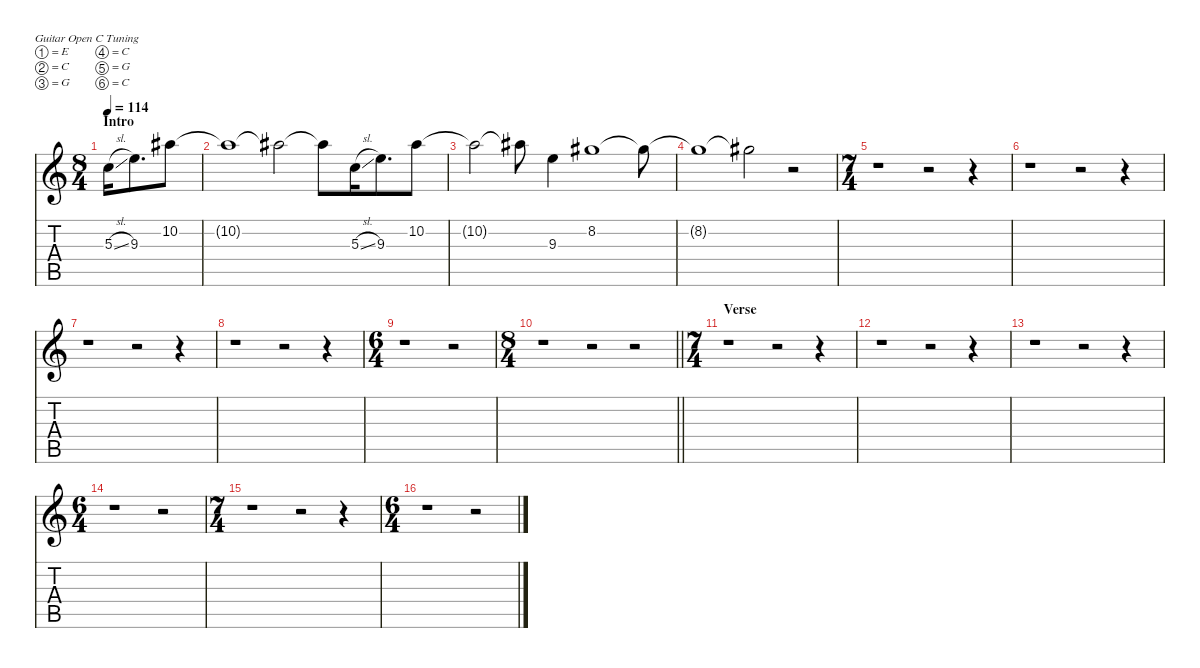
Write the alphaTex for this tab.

\defaultSystemsLayout 4
\hideDynamics
\bracketExtendMode nobrackets
\singleTrackTrackNamePolicy hidden
\multiTrackTrackNamePolicy hidden
\firstSystemTrackNameMode fullname
\firstSystemTrackNameOrientation horizontal
\otherSystemsTrackNameOrientation horizontal
\track ("GTR Jazz" "jz.guit.") {instrument electricguitarjazz}
\staff {score tabs}
\tuning (E4 C4 G3 C3 G2 C2)
\ts (8 4)
\beaming (8 4 4 4 4)
\section ("" "Intro")
\ac
\tempo 114
\clef g2
\ks c
5.3{sl}.16{dy f instrument electricguitarjazz beam Down} 9.3.8{d beam Down} 10.2{acc #}.8{beam Down} |
10.2{t acc #}.1{beam Down} 10.2{t acc #}.2{beam Down} 10.2{t acc #}.8{beam Down} 5.3{sl}.16{beam Down} 9.3.8{d beam Down} 10.2{acc #}.8{beam Down} |
10.2{t acc #}.2{beam Down} 10.2{t acc #}.8{beam Down} 9.3.4{beam Down} 8.2{acc #}.1{beam Down} 8.2{t acc #}.8{beam Down} |
8.2{t acc #}.1{beam Down} 8.2{t acc #}.2{beam Down} r.2{beam Down} |
\ts (7 4)
\beaming (8 4 4 4 4)
r.1{beam Down} r.2{beam Down} r.4{beam Down} |
r.1{beam Down} r.2{beam Down} r.4{beam Down} |
r.1{beam Down} r.2{beam Down} r.4{beam Down} |
r.1{beam Down} r.2{beam Down} r.4{beam Down} |
\ts (6 4)
\beaming (8 4 4 4 4)
r.1{beam Down} r.2{beam Down} |
\ts (8 4)
\beaming (8 4 4 4 4)
\barLineRight lightlight
r.1{beam Down} r.2{beam Down} r.2{beam Down} |
\ts (7 4)
\beaming (8 4 4 4 4)
\section ("" "Verse")
r.1{beam Down} r.2{beam Down} r.4{beam Down} |
r.1{beam Down} r.2{beam Down} r.4{beam Down} |
r.1{beam Down} r.2{beam Down} r.4{beam Down} |
\ts (6 4)
\beaming (8 4 4 4 4)
r.1{beam Down} r.2{beam Down} |
\ts (7 4)
\beaming (8 4 4 4 4)
r.1{beam Down} r.2{beam Down} r.4{beam Down} |
\ts (6 4)
\beaming (8 4 4 4 4)
r.1{beam Down} r.2{beam Down}
